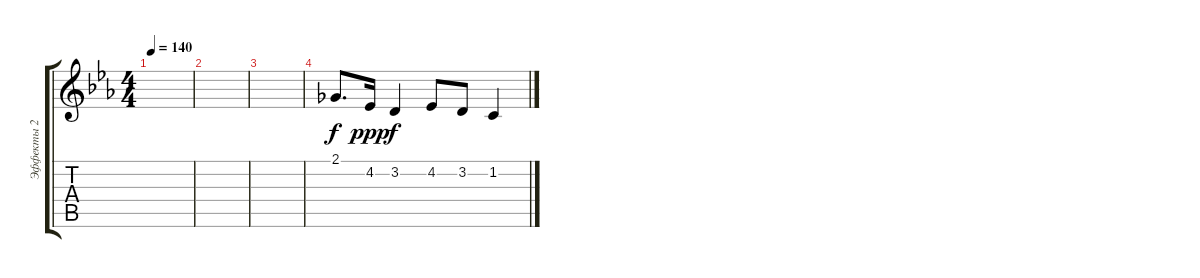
\track ("Эффекты 2" "Эффекты 2") {instrument stringensemble2}
\staff {score tabs}
\tuning (E4 B3 G3 D3 A2 E2) {hide}
\ts (4 4)
\tempo 140
\clef g2
\ks eb
|
|
|
2.1.8{d} 4.2.16{dy ppp} 3.2.4{dy f} 4.2.8 3.2.8 1.2.4
